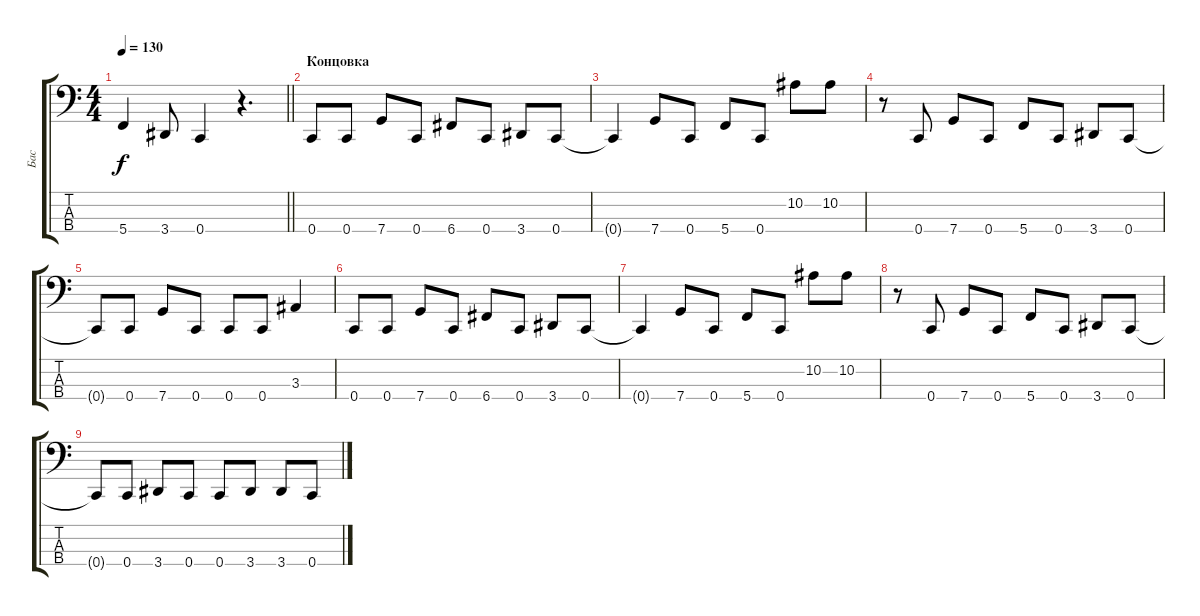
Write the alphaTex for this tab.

\track ("Бас" "Бас") {instrument electricbassfinger}
\staff {score tabs}
\tuning (F2 C2 G1 C1) {hide}
\ts (4 4)
\tempo 130
\clef f4
\barLineRight lightlight
\ks c
5.4.4{dy f} 3.4.8 0.4.4 r.4{d} |
\section ("" "Концовка")
0.4.8 0.4.8 7.4.8 0.4.8 6.4.8 0.4.8 3.4.8 0.4.8 |
0.4{t}.4 7.4.8 0.4.8 5.4.8 0.4.8 10.2.8 10.2.8 |
r.8 0.4.8 7.4.8 0.4.8 5.4.8 0.4.8 3.4.8 0.4.8 |
0.4{t}.8 0.4.8 7.4.8 0.4.8 0.4.8 0.4.8 3.3.4 |
0.4.8 0.4.8 7.4.8 0.4.8 6.4.8 0.4.8 3.4.8 0.4.8 |
0.4{t}.4 7.4.8 0.4.8 5.4.8 0.4.8 10.2.8 10.2.8 |
r.8 0.4.8 7.4.8 0.4.8 5.4.8 0.4.8 3.4.8 0.4.8 |
0.4{t}.8 0.4.8 3.4.8 0.4.8 0.4.8 3.4.8 3.4.8 0.4.8
